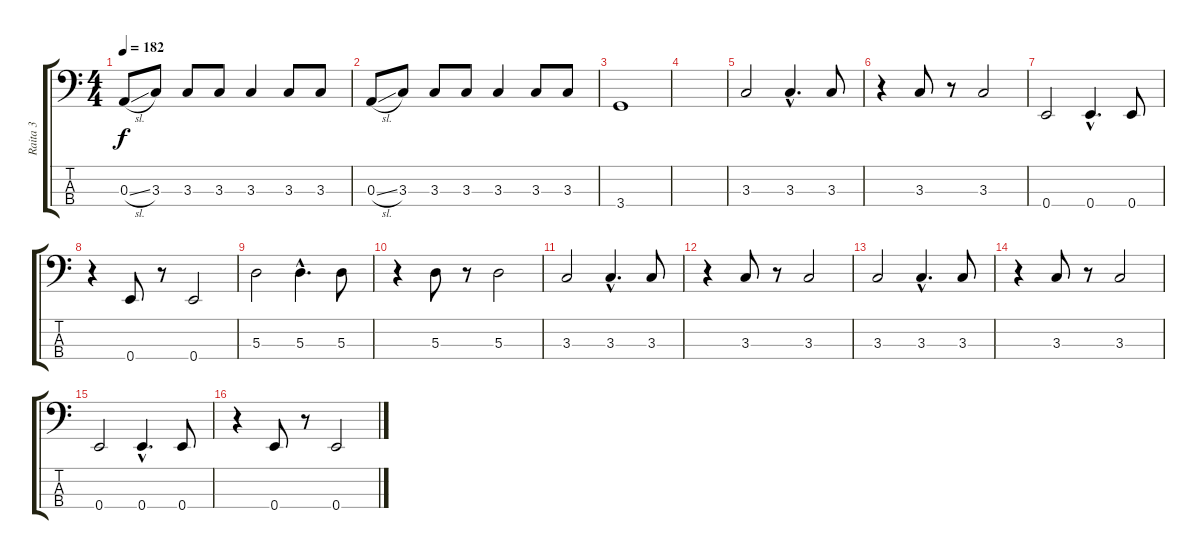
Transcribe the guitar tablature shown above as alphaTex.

\track ("Raita 3" "Raita 3") {instrument electricbassfinger}
\staff {score tabs}
\tuning (G2 D2 A1 E1) {hide}
\ts (4 4)
\tempo 182
\clef f4
\ks c
0.3{sl}.8{dy f} 3.3.8 3.3.8 3.3.8 3.3.4 3.3.8 3.3.8 |
0.3{sl}.8 3.3.8 3.3.8 3.3.8 3.3.4 3.3.8 3.3.8 |
3.4.1 |
|
3.3.2 3.3{hac}.4{d} 3.3.8 |
r.4 3.3.8 r.8 3.3.2 |
0.4.2 0.4{hac}.4{d} 0.4.8 |
r.4 0.4.8 r.8 0.4.2 |
5.3.2 5.3{hac}.4{d} 5.3.8 |
r.4 5.3.8 r.8 5.3.2 |
3.3.2 3.3{hac}.4{d} 3.3.8 |
r.4 3.3.8 r.8 3.3.2 |
3.3.2 3.3{hac}.4{d} 3.3.8 |
r.4 3.3.8 r.8 3.3.2 |
0.4.2 0.4{hac}.4{d} 0.4.8 |
r.4 0.4.8 r.8 0.4.2
